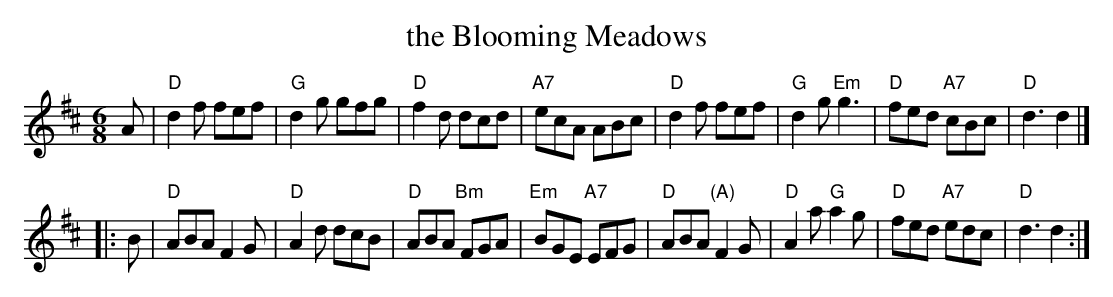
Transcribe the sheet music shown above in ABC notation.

X:1
T: the Blooming Meadows
M: 6/8
L: 1/8
K: D
A \
| "D"d2f fef | "G"d2g gfg | "D"f2d dcd | "A7"ecA ABc \
| "D"d2f fef | "G"d2g "Em"g3 | "D"fed "A7"cBc | "D"d3 d2 |]
|: B \
| "D"ABA F2G | "D"A2d dcB | "D"ABA "Bm"FGA | "Em"BGE "A7"EFG \
| "D"ABA "(A)"F2G | "D"A2a "G"a2g | "D"fed "A7"edc | "D"d3 d2 :|
